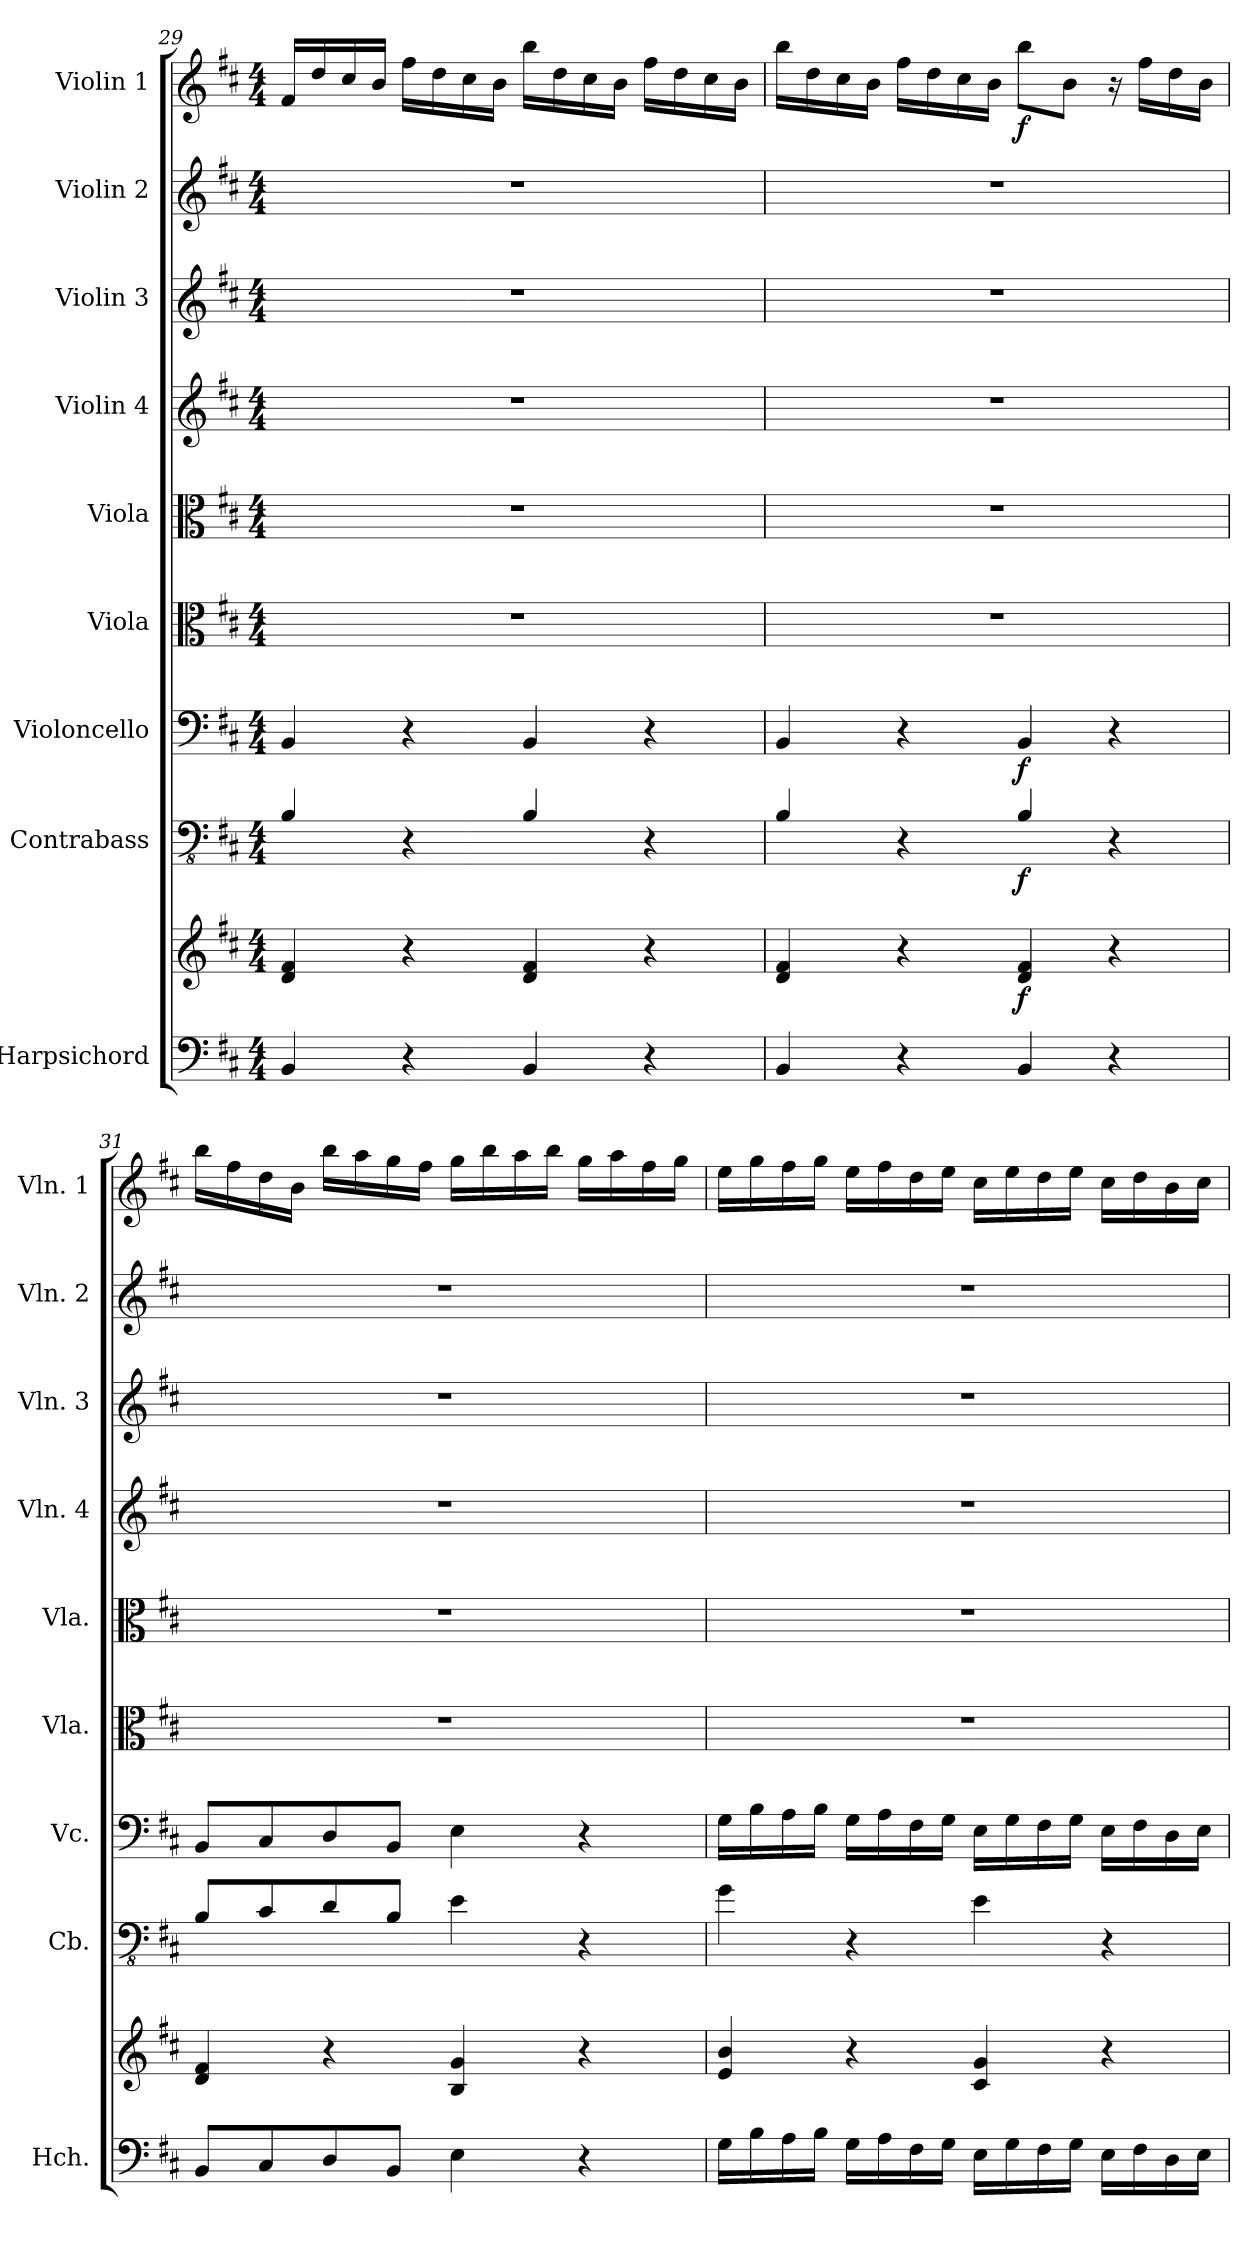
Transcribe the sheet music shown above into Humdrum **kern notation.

**kern	**kern	**dynam	**kern	**dynam	**kern	**dynam	**kern	**kern	**kern	**kern	**kern	**kern	**dynam
*part9	*part9	*part9	*part8	*part8	*part7	*part7	*part6	*part5	*part4	*part3	*part2	*part1	*part1
*staff10	*staff9	*staff9/10	*staff8	*staff8	*staff7	*staff7	*staff6	*staff5	*staff4	*staff3	*staff2	*staff1	*staff1
*I"Harpsichord	*	*	*I"Contrabass	*	*I"Violoncello	*	*I"Viola	*I"Viola	*I"Violin 4	*I"Violin 3	*I"Violin 2	*I"Violin 1	*
*I'Hch.	*	*	*I'Cb.	*	*I'Vc.	*	*I'Vla.	*I'Vla.	*I'Vln. 4	*I'Vln. 3	*I'Vln. 2	*I'Vln. 1	*
*clefF4	*clefG2	*	*clefFv4	*	*clefF4	*	*clefC3	*clefC3	*clefG2	*clefG2	*clefG2	*clefG2	*
*	*	*	*ITrd7c12	*	*	*	*	*	*	*	*	*	*
*k[f#c#]	*k[f#c#]	*	*k[f#c#]	*	*k[f#c#]	*	*k[f#c#]	*k[f#c#]	*k[f#c#]	*k[f#c#]	*k[f#c#]	*k[f#c#]	*
*M4/4	*M4/4	*	*M4/4	*	*M4/4	*	*M4/4	*M4/4	*M4/4	*M4/4	*M4/4	*M4/4	*
=29	=29	=29	=29	=29	=29	=29	=29	=29	=29	=29	=29	=29	=29
4BB/	4d/ 4f#/	.	4BBB/	.	4BB/	.	1r	1r	1r	1r	1r	16f#/LL	.
.	.	.	.	.	.	.	.	.	.	.	.	16dd/	.
.	.	.	.	.	.	.	.	.	.	.	.	16cc#/	.
.	.	.	.	.	.	.	.	.	.	.	.	16b/JJ	.
4r	4r	.	4r	.	4r	.	.	.	.	.	.	16ff#\LL	.
.	.	.	.	.	.	.	.	.	.	.	.	16dd\	.
.	.	.	.	.	.	.	.	.	.	.	.	16cc#\	.
.	.	.	.	.	.	.	.	.	.	.	.	16b\JJ	.
4BB/	4d/ 4f#/	.	4BBB/	.	4BB/	.	.	.	.	.	.	16bb\LL	.
.	.	.	.	.	.	.	.	.	.	.	.	16dd\	.
.	.	.	.	.	.	.	.	.	.	.	.	16cc#\	.
.	.	.	.	.	.	.	.	.	.	.	.	16b\JJ	.
4r	4r	.	4r	.	4r	.	.	.	.	.	.	16ff#\LL	.
.	.	.	.	.	.	.	.	.	.	.	.	16dd\	.
.	.	.	.	.	.	.	.	.	.	.	.	16cc#\	.
.	.	.	.	.	.	.	.	.	.	.	.	16b\JJ	.
=30	=30	=30	=30	=30	=30	=30	=30	=30	=30	=30	=30	=30	=30
4BB/	4d/ 4f#/	.	4BBB/	.	4BB/	.	1r	1r	1r	1r	1r	16bb\LL	.
.	.	.	.	.	.	.	.	.	.	.	.	16dd\	.
.	.	.	.	.	.	.	.	.	.	.	.	16cc#\	.
.	.	.	.	.	.	.	.	.	.	.	.	16b\JJ	.
4r	4r	.	4r	.	4r	.	.	.	.	.	.	16ff#\LL	.
.	.	.	.	.	.	.	.	.	.	.	.	16dd\	.
.	.	.	.	.	.	.	.	.	.	.	.	16cc#\	.
.	.	.	.	.	.	.	.	.	.	.	.	16b\JJ	.
!	!	!LO:DY:b	!	!LO:DY:b	!	!LO:DY:b	!	!	!	!	!	!	!LO:DY:b
4BB/	4d/ 4f#/	f	4BBB/	f	4BB/	f	.	.	.	.	.	8bb\L	f
.	.	.	.	.	.	.	.	.	.	.	.	8b\J	.
4r	4r	.	4r	.	4r	.	.	.	.	.	.	16r	.
.	.	.	.	.	.	.	.	.	.	.	.	16ff#\LL	.
.	.	.	.	.	.	.	.	.	.	.	.	16dd\	.
.	.	.	.	.	.	.	.	.	.	.	.	16b\JJ	.
!!LO:PB:g=z
=31	=31	=31	=31	=31	=31	=31	=31	=31	=31	=31	=31	=31	=31
8BB/L	4d/ 4f#/	.	8BBB/L	.	8BB/L	.	1r	1r	1r	1r	1r	16bb\LL	.
.	.	.	.	.	.	.	.	.	.	.	.	16ff#\	.
8C#/	.	.	8CC#/	.	8C#/	.	.	.	.	.	.	16dd\	.
.	.	.	.	.	.	.	.	.	.	.	.	16b\JJ	.
8D/	4r	.	8DD/	.	8D/	.	.	.	.	.	.	16bb\LL	.
.	.	.	.	.	.	.	.	.	.	.	.	16aa\	.
8BB/J	.	.	8BBB/J	.	8BB/J	.	.	.	.	.	.	16gg\	.
.	.	.	.	.	.	.	.	.	.	.	.	16ff#\JJ	.
4E\	4B/ 4g/	.	4EE\	.	4E\	.	.	.	.	.	.	16gg\LL	.
.	.	.	.	.	.	.	.	.	.	.	.	16bb\	.
.	.	.	.	.	.	.	.	.	.	.	.	16aa\	.
.	.	.	.	.	.	.	.	.	.	.	.	16bb\JJ	.
4r	4r	.	4r	.	4r	.	.	.	.	.	.	16gg\LL	.
.	.	.	.	.	.	.	.	.	.	.	.	16aa\	.
.	.	.	.	.	.	.	.	.	.	.	.	16ff#\	.
.	.	.	.	.	.	.	.	.	.	.	.	16gg\JJ	.
=32	=32	=32	=32	=32	=32	=32	=32	=32	=32	=32	=32	=32	=32
16G\LL	4e/ 4b/	.	4GG\	.	16G\LL	.	1r	1r	1r	1r	1r	16ee\LL	.
16B\	.	.	.	.	16B\	.	.	.	.	.	.	16gg\	.
16A\	.	.	.	.	16A\	.	.	.	.	.	.	16ff#\	.
16B\JJ	.	.	.	.	16B\JJ	.	.	.	.	.	.	16gg\JJ	.
16G\LL	4r	.	4r	.	16G\LL	.	.	.	.	.	.	16ee\LL	.
16A\	.	.	.	.	16A\	.	.	.	.	.	.	16ff#\	.
16F#\	.	.	.	.	16F#\	.	.	.	.	.	.	16dd\	.
16G\JJ	.	.	.	.	16G\JJ	.	.	.	.	.	.	16ee\JJ	.
16E\LL	4c#/ 4g/	.	4EE\	.	16E\LL	.	.	.	.	.	.	16cc#\LL	.
16G\	.	.	.	.	16G\	.	.	.	.	.	.	16ee\	.
16F#\	.	.	.	.	16F#\	.	.	.	.	.	.	16dd\	.
16G\JJ	.	.	.	.	16G\JJ	.	.	.	.	.	.	16ee\JJ	.
16E\LL	4r	.	4r	.	16E\LL	.	.	.	.	.	.	16cc#\LL	.
16F#\	.	.	.	.	16F#\	.	.	.	.	.	.	16dd\	.
16D\	.	.	.	.	16D\	.	.	.	.	.	.	16b\	.
16E\JJ	.	.	.	.	16E\JJ	.	.	.	.	.	.	16cc#\JJ	.
=	=	=	=	=	=	=	=	=	=	=	=	=	=
*-	*-	*-	*-	*-	*-	*-	*-	*-	*-	*-	*-	*-	*-
